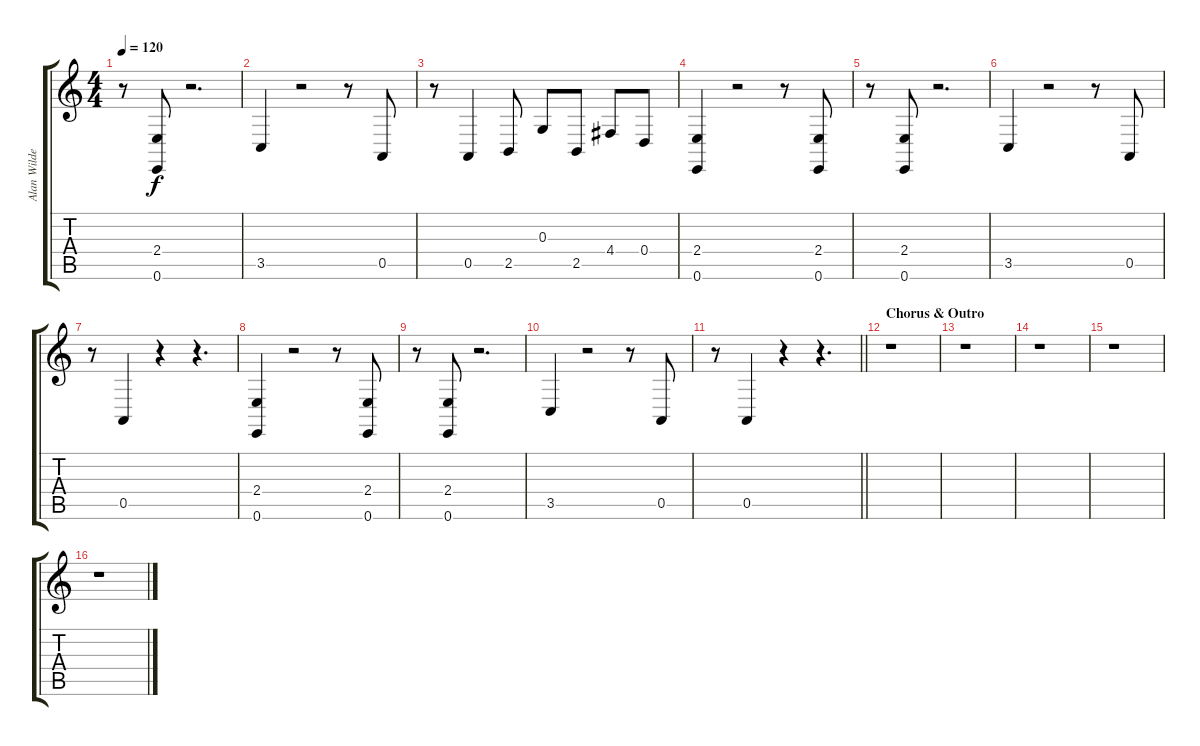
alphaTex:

\track ("Alan Wilder - Piano" "Alan Wilde") {instrument acousticgrandpiano}
\staff {score tabs}
\tuning (E4 B3 G3 D3 A2 E2) {hide}
\ts (4 4)
\tempo 120
\clef g2
\ks c
r.8{dy f} (2.4 0.6).8 r.2{d} |
3.5.4 r.2 r.8 0.5.8 |
r.8 0.5.4 2.5.8 0.3.8 2.5.8 4.4.8 0.4.8 |
(2.4 0.6).4 r.2 r.8 (2.4 0.6).8 |
r.8 (2.4 0.6).8 r.2{d} |
3.5.4 r.2 r.8 0.5.8 |
r.8 0.5.4 r.4 r.4{d} |
(2.4 0.6).4 r.2 r.8 (2.4 0.6).8 |
r.8 (2.4 0.6).8 r.2{d} |
3.5.4 r.2 r.8 0.5.8 |
\barLineRight lightlight
r.8 0.5.4 r.4 r.4{d} |
\section ("" "Chorus & Outro")
r.1 |
r.1 |
r.1 |
r.1 |
r.1
